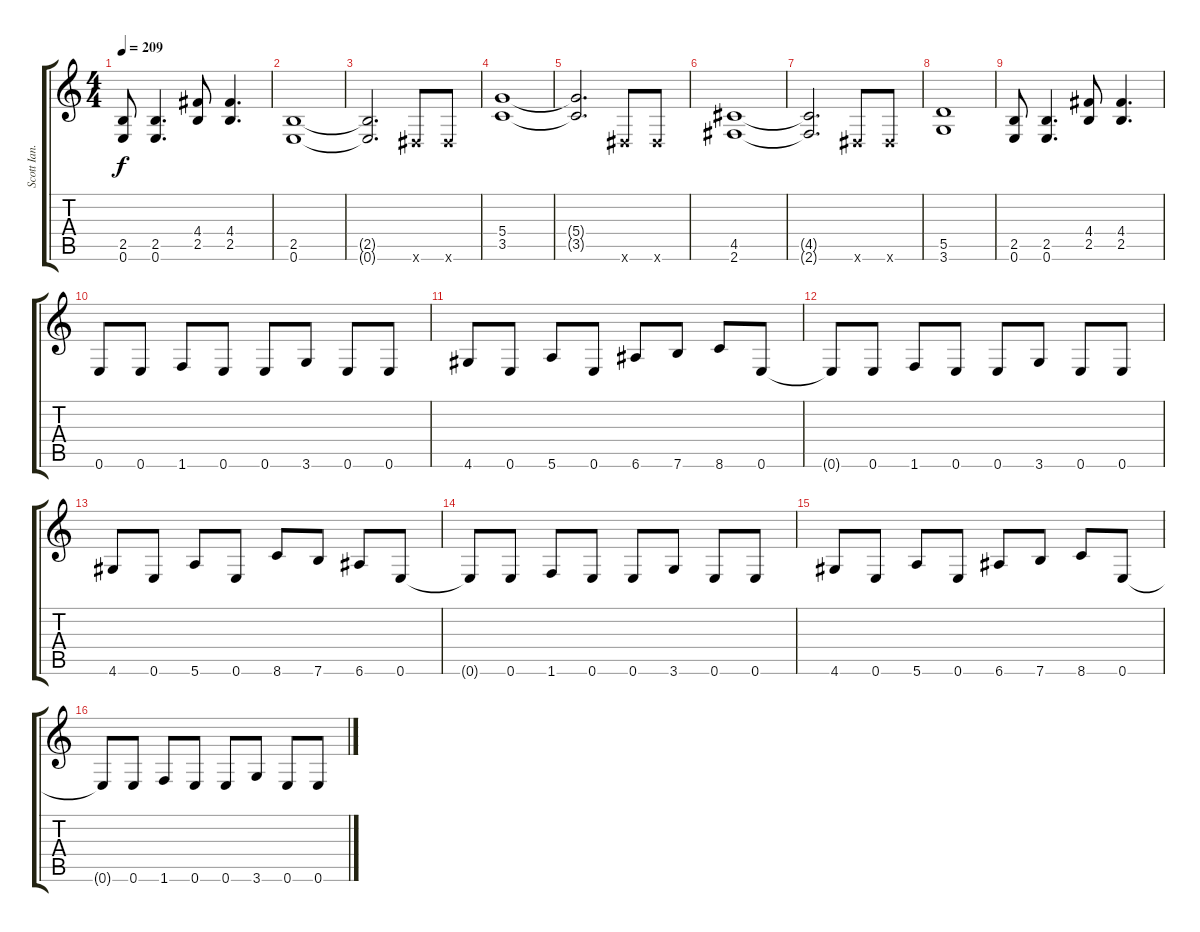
\track ("Scott Ian." "Scott Ian.") {solo instrument distortionguitar}
\staff {score tabs}
\tuning (E4 B3 G3 D3 A2 E2) {hide}
\ts (4 4)
\tempo 209
\clef g2
\ks c
(2.5 0.6).8{dy f} (2.5 0.6).4{d} (4.4 2.5).8 (4.4 2.5).4{d} |
(2.5 0.6).1 |
(2.5{t} 0.6{t}).2{d} -1.6{x}.8 -1.6{x}.8 |
(5.4 3.5).1 |
(5.4{t} 3.5{t}).2{d} -1.6{x}.8 -1.6{x}.8 |
(4.5 2.6).1 |
(4.5{t} 2.6{t}).2{d} -1.6{x}.8 -1.6{x}.8 |
(5.5 3.6).1 |
(2.5 0.6).8 (2.5 0.6).4{d} (4.4 2.5).8 (4.4 2.5).4{d} |
0.6.8 0.6.8 1.6.8 0.6.8 0.6.8 3.6.8 0.6.8 0.6.8 |
4.6.8 0.6.8 5.6.8 0.6.8 6.6.8 7.6.8 8.6.8 0.6.8 |
0.6{t}.8 0.6.8 1.6.8 0.6.8 0.6.8 3.6.8 0.6.8 0.6.8 |
4.6.8 0.6.8 5.6.8 0.6.8 8.6.8 7.6.8 6.6.8 0.6.8 |
0.6{t}.8 0.6.8 1.6.8 0.6.8 0.6.8 3.6.8 0.6.8 0.6.8 |
4.6.8 0.6.8 5.6.8 0.6.8 6.6.8 7.6.8 8.6.8 0.6.8 |
0.6{t}.8 0.6.8 1.6.8 0.6.8 0.6.8 3.6.8 0.6.8 0.6.8
